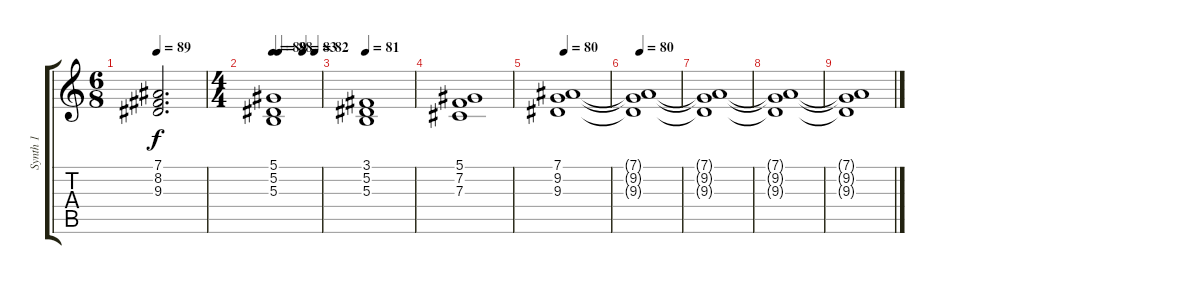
\track ("Synth 1" "Synth 1") {instrument synthstrings1}
\staff {score tabs}
\tuning (Eb4 Bb3 Gb3 Db3 Ab2 Eb2) {hide}
\ts (6 8)
\tempo 89
\clef g2
\ks c
(7.1{t} 8.2{t} 9.3{t}).2{d dy f} |
\ts (4 4)
\tempo 89
\tempo (88 0.125)
\tempo (83 0.625)
\tempo (82 0.875)
(5.1 5.2 5.3).1 |
\tempo 81
(3.1 5.2 5.3).1 |
(5.1 7.2 7.3).1 |
\tempo 80
(7.1 9.2 9.3).1 |
\tempo 80
(7.1{t} 9.2{t} 9.3{t}).1 |
(7.1{t} 9.2{t} 9.3{t}).1 |
(7.1{t} 9.2{t} 9.3{t}).1 |
(7.1{t} 9.2{t} 9.3{t}).1
